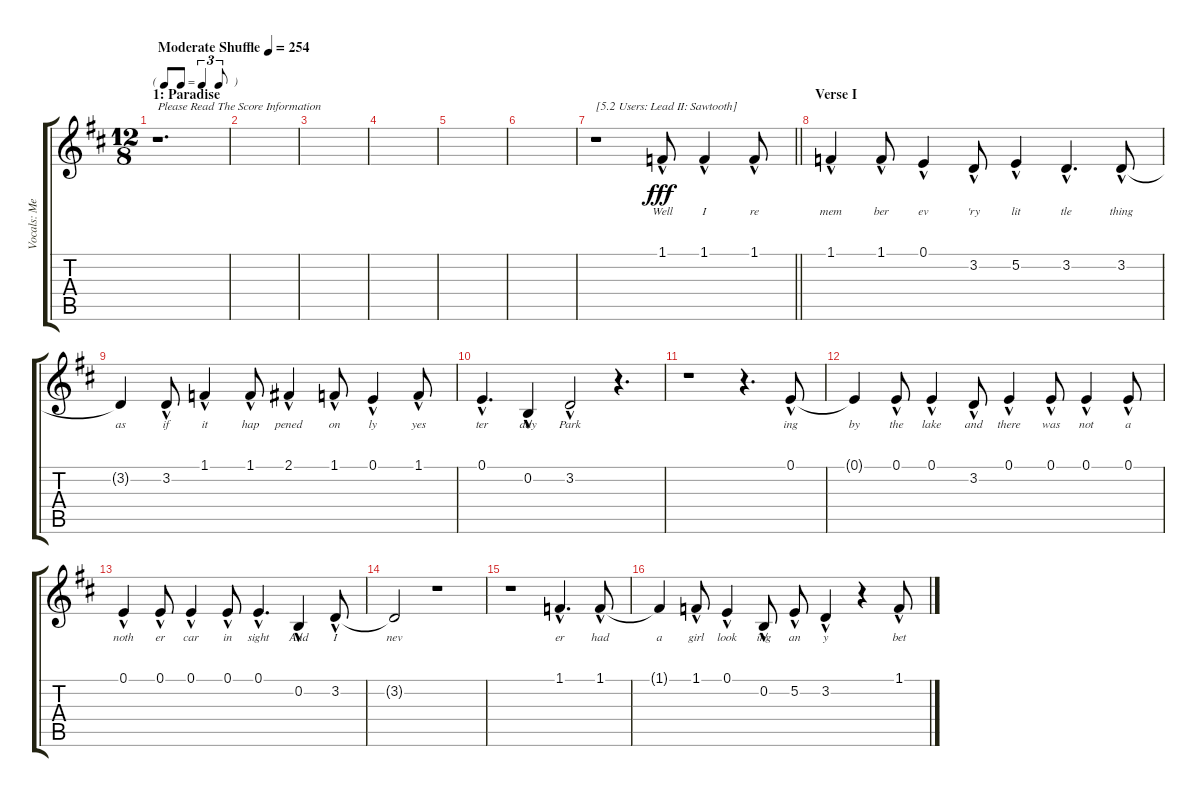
\track ("Vocals: Meatloaf" "Vocals: Me") {instrument lead2sawtooth}
\staff {score tabs}
\tuning (E4 B3 G3 D3 A2 E2) {hide}
\ts (12 8)
\tf triplet8th
\section ("" "1: Paradise")
\tempo (254 "Moderate Shuffle")
\clef g2
\ks d
r.1{d txt "Please Read The Score Information" dy fff instrument lead2sawtooth} |
|
|
|
|
|
\barLineRight lightlight
r.1{txt "[5.2 Users: Lead II: Sawtooth]"} 1.1{hac}.8{lyrics (0 "Well") lyrics (1 "") lyrics (2 "") lyrics (3 "") lyrics (4 "")} 1.1{hac}.4{lyrics (0 "I") lyrics (1 "") lyrics (2 "") lyrics (3 "") lyrics (4 "")} 1.1{hac}.8{lyrics (0 "re") lyrics (1 "") lyrics (2 "") lyrics (3 "") lyrics (4 "")} |
\section ("" "Verse I")
1.1{hac}.4{lyrics (0 "mem") lyrics (1 "") lyrics (2 "") lyrics (3 "") lyrics (4 "")} 1.1{hac}.8{lyrics (0 "ber") lyrics (1 "") lyrics (2 "") lyrics (3 "") lyrics (4 "")} 0.1{hac}.4{lyrics (0 "ev") lyrics (1 "") lyrics (2 "") lyrics (3 "") lyrics (4 "")} 3.2{hac}.8{lyrics (0 "'ry") lyrics (1 "") lyrics (2 "") lyrics (3 "") lyrics (4 "")} 5.2{hac}.4{lyrics (0 "lit") lyrics (1 "") lyrics (2 "") lyrics (3 "") lyrics (4 "")} 3.2{hac}.4{d lyrics (0 "tle") lyrics (1 "") lyrics (2 "") lyrics (3 "") lyrics (4 "")} 3.2{hac}.8{lyrics (0 "thing") lyrics (1 "") lyrics (2 "") lyrics (3 "") lyrics (4 "")} |
3.2{t}.4{lyrics (0 "as") lyrics (1 "") lyrics (2 "") lyrics (3 "") lyrics (4 "")} 3.2{hac}.8{lyrics (0 "if") lyrics (1 "") lyrics (2 "") lyrics (3 "") lyrics (4 "")} 1.1{hac}.4{lyrics (0 "it") lyrics (1 "") lyrics (2 "") lyrics (3 "") lyrics (4 "")} 1.1{hac}.8{lyrics (0 "hap") lyrics (1 "") lyrics (2 "") lyrics (3 "") lyrics (4 "")} 2.1{hac}.4{lyrics (0 "pened") lyrics (1 "") lyrics (2 "") lyrics (3 "") lyrics (4 "")} 1.1{hac}.8{lyrics (0 "on") lyrics (1 "") lyrics (2 "") lyrics (3 "") lyrics (4 "")} 0.1{hac}.4{lyrics (0 "ly") lyrics (1 "") lyrics (2 "") lyrics (3 "") lyrics (4 "")} 1.1{hac}.8{lyrics (0 "yes") lyrics (1 "") lyrics (2 "") lyrics (3 "") lyrics (4 "")} |
0.1{hac}.4{d lyrics (0 "ter") lyrics (1 "") lyrics (2 "") lyrics (3 "") lyrics (4 "")} 0.2{hac}.4{lyrics (0 "day") lyrics (1 "") lyrics (2 "") lyrics (3 "") lyrics (4 "")} 3.2{hac}.2{lyrics (0 "Park") lyrics (1 "") lyrics (2 "") lyrics (3 "") lyrics (4 "")} r.4{d} |
r.1 r.4{d} 0.1{hac}.8{lyrics (0 "ing") lyrics (1 "") lyrics (2 "") lyrics (3 "") lyrics (4 "")} |
0.1{t}.4{lyrics (0 "by") lyrics (1 "") lyrics (2 "") lyrics (3 "") lyrics (4 "")} 0.1{hac}.8{lyrics (0 "the") lyrics (1 "") lyrics (2 "") lyrics (3 "") lyrics (4 "")} 0.1{hac}.4{lyrics (0 "lake") lyrics (1 "") lyrics (2 "") lyrics (3 "") lyrics (4 "")} 3.2{hac}.8{lyrics (0 "and") lyrics (1 "") lyrics (2 "") lyrics (3 "") lyrics (4 "")} 0.1{hac}.4{lyrics (0 "there") lyrics (1 "") lyrics (2 "") lyrics (3 "") lyrics (4 "")} 0.1{hac}.8{lyrics (0 "was") lyrics (1 "") lyrics (2 "") lyrics (3 "") lyrics (4 "")} 0.1{hac}.4{lyrics (0 "not") lyrics (1 "") lyrics (2 "") lyrics (3 "") lyrics (4 "")} 0.1{hac}.8{lyrics (0 "a") lyrics (1 "") lyrics (2 "") lyrics (3 "") lyrics (4 "")} |
0.1{hac}.4{lyrics (0 "noth") lyrics (1 "") lyrics (2 "") lyrics (3 "") lyrics (4 "")} 0.1{hac}.8{lyrics (0 "er") lyrics (1 "") lyrics (2 "") lyrics (3 "") lyrics (4 "")} 0.1{hac}.4{lyrics (0 "car") lyrics (1 "") lyrics (2 "") lyrics (3 "") lyrics (4 "")} 0.1{hac}.8{lyrics (0 "in") lyrics (1 "") lyrics (2 "") lyrics (3 "") lyrics (4 "")} 0.1{hac}.4{d lyrics (0 "sight") lyrics (1 "") lyrics (2 "") lyrics (3 "") lyrics (4 "")} 0.2{hac}.4{lyrics (0 "And") lyrics (1 "") lyrics (2 "") lyrics (3 "") lyrics (4 "")} 3.2{hac}.8{lyrics (0 "I") lyrics (1 "") lyrics (2 "") lyrics (3 "") lyrics (4 "")} |
3.2{t}.2{lyrics (0 "nev") lyrics (1 "") lyrics (2 "") lyrics (3 "") lyrics (4 "")} r.1 |
r.1 1.1{hac}.4{d lyrics (0 "er") lyrics (1 "") lyrics (2 "") lyrics (3 "") lyrics (4 "")} 1.1{hac}.8{lyrics (0 "had") lyrics (1 "") lyrics (2 "") lyrics (3 "") lyrics (4 "")} |
1.1{t}.4{lyrics (0 "a") lyrics (1 "") lyrics (2 "") lyrics (3 "") lyrics (4 "")} 1.1{hac}.8{lyrics (0 "girl") lyrics (1 "") lyrics (2 "") lyrics (3 "") lyrics (4 "")} 0.1{hac}.4{lyrics (0 "look") lyrics (1 "") lyrics (2 "") lyrics (3 "") lyrics (4 "")} 0.2{hac}.8{lyrics (0 "ing") lyrics (1 "") lyrics (2 "") lyrics (3 "") lyrics (4 "")} 5.2{hac}.8{lyrics (0 "an") lyrics (1 "") lyrics (2 "") lyrics (3 "") lyrics (4 "")} 3.2{hac}.4{lyrics (0 "y") lyrics (1 "") lyrics (2 "") lyrics (3 "") lyrics (4 "")} r.4 1.1{hac}.8{lyrics (0 "bet") lyrics (1 "") lyrics (2 "") lyrics (3 "") lyrics (4 "")}
